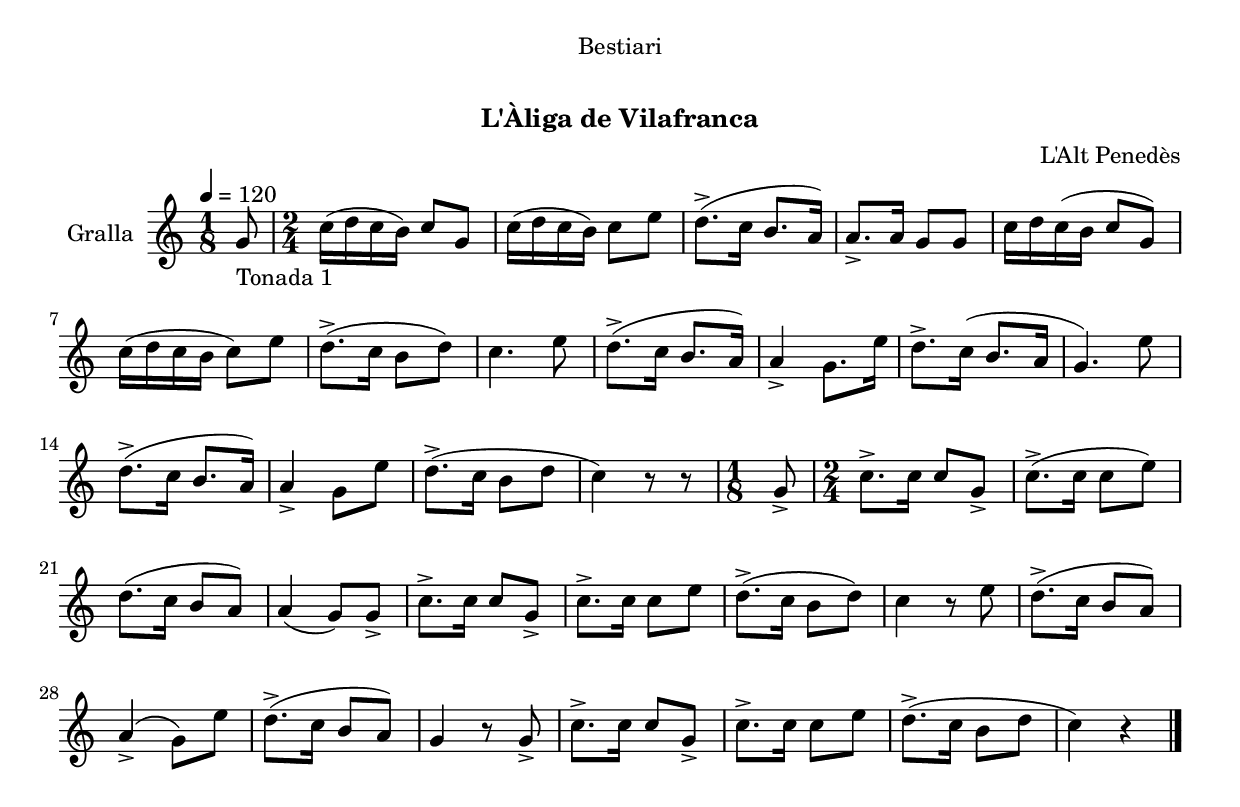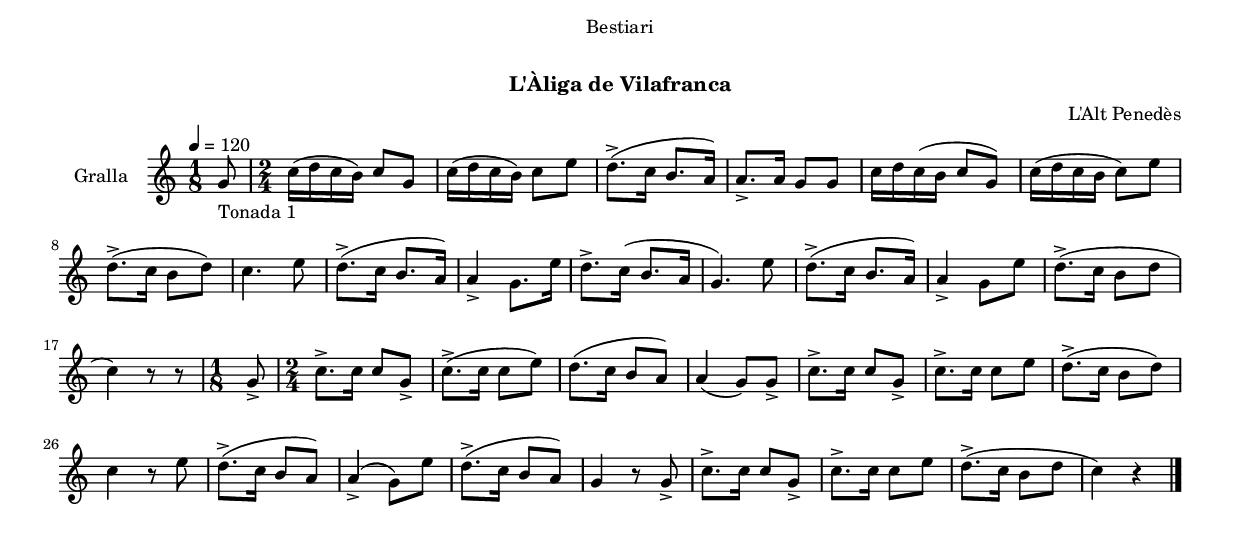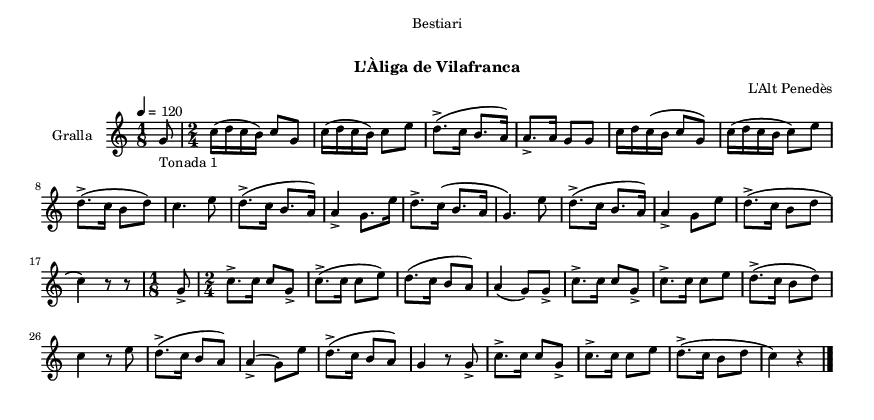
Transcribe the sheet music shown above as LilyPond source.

\version "2.16.0"

\header {
  dedication="Bestiari"
  title="   "
  subtitle="L'Àliga de Vilafranca"
  subsubtitle=""
  poet=""
  meter=""
  piece=""
  composer="L'Alt Penedès"
  arranger=""
  opus=""
  instrument=""
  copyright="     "
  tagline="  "
}

liniaroAa =
\relative g'
{
  \tempo 4=120
  \clef treble
  \key c \major
  \time 1/8
  g8 _"Tonada 1"  |
  \time 2/4   c16 ( d c b ) c8 g  |
  c16 ( d c b ) c8 e  |
  d8.-> ( c16 b8. a16 )  |
  %05
  a8.-> a16 g8 g  |
  c16 d c ( b c8 g )  |
  c16 ( d c b c8 ) e  |
  d8.-> ( c16 b8 d )  |
  c4. e8  |
  %10
  d8.-> ( c16 b8. a16 )  |
  a4-> g8. e'16  |
  d8.-> c16 ( b8. a16  |
  g4. ) e'8  |
  d8.-> ( c16 b8. a16 )  |
  %15
  a4-> g8 e'  |
  d8.-> ( c16 b8 d  |
  c4 ) r8 r8  | % kompletite
  \time 1/8   g8->   |
  \time 2/4   c8.-> c16 c8 g->  |
  %20
  c8.-> ( c16 c8 e )  |
  d8. ( c16 b8 a )  |
  a4 ( g8 ) g->  |
  c8.-> c16 c8 g->  |
  c8.-> c16 c8 e  |
  %25
  d8.-> ( c16 b8 d )  |
  c4 r8 e  |
  d8.-> ( c16 b8 a )  |
  a4-> ( g8 ) e'  |
  d8.-> ( c16 b8 a )  |
  %30
  g4 r8 g->  |
  c8.-> c16 c8 g->  |
  c8.-> c16 c8 e  |
  d8.-> ( c16 b8 d  |
  c4 ) r  \bar "|."
}

\book {

\paper {
  print-page-number = false
  #(set-paper-size "a4")
  #(layout-set-staff-size 20)
}

\bookpart {

\score {
  \new StaffGroup {
    \override Score.RehearsalMark #'self-alignment-X = #LEFT
    <<
      \new Staff \with {instrumentName = #"Gralla"} \liniaroAa
    >>
  }
  \layout {}
}\score { \unfoldRepeats
  \new StaffGroup {
    \override Score.RehearsalMark #'self-alignment-X = #LEFT
    <<
      \new Staff \with {instrumentName = #"Gralla"} \liniaroAa
    >>
  }
  \midi {}
}

}

}

\book {

\paper {
  print-page-number = false
  #(set-paper-size "a5landscape")
  #(layout-set-staff-size 16)
}

\bookpart {

\score {
  \new StaffGroup {
    \override Score.RehearsalMark #'self-alignment-X = #LEFT
    <<
      \new Staff \with {instrumentName = #"Gralla"} \liniaroAa
    >>
  }
  \layout {}
}

}

}

\book {

\paper {
  print-page-number = false
  #(set-paper-size "a6landscape")
  #(layout-set-staff-size 12)
}

\bookpart {

\score {
  \new StaffGroup {
    \override Score.RehearsalMark #'self-alignment-X = #LEFT
    <<
      \new Staff \with {instrumentName = #"Gralla"} \liniaroAa
    >>
  }
  \layout {}
}

}

}

